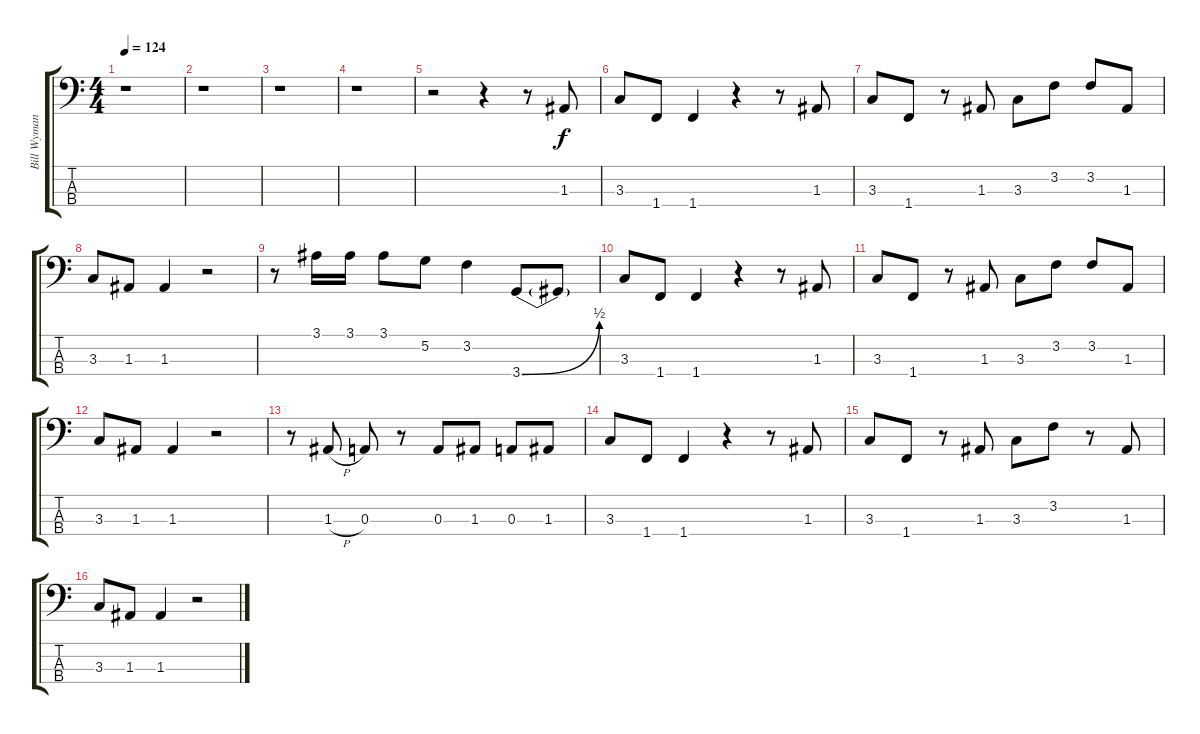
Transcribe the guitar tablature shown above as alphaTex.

\track ("Bill Wyman" "Bill Wyman") {instrument electricbasspick}
\staff {score tabs}
\tuning (G2 D2 A1 E1) {hide}
\ts (4 4)
\tempo 124
\clef f4
\ks c
r.1{dy f instrument electricbasspick} |
r.1 |
r.1 |
r.1 |
r.2 r.4 r.8 1.3.8 |
3.3.8 1.4.8 1.4.4 r.4 r.8 1.3.8 |
3.3.8 1.4.8 r.8 1.3.8 3.3.8 3.2.8 3.2.8 1.3.8 |
3.3.8 1.3.8 1.3.4 r.2 |
r.8 3.1.16 3.1.16 3.1.8 5.2.8 3.2.4 3.4{be (bend 0 0 60 2)}.8 3.4{t}.8 |
3.3.8 1.4.8 1.4.4 r.4 r.8 1.3.8 |
3.3.8 1.4.8 r.8 1.3.8 3.3.8 3.2.8 3.2.8 1.3.8 |
3.3.8 1.3.8 1.3.4 r.2 |
r.8 1.3{h}.8 0.3.8 r.8 0.3.8 1.3.8 0.3.8 1.3.8 |
3.3.8 1.4.8 1.4.4 r.4 r.8 1.3.8 |
3.3.8 1.4.8 r.8 1.3.8 3.3.8 3.2.8 r.8 1.3.8 |
3.3.8 1.3.8 1.3.4 r.2
